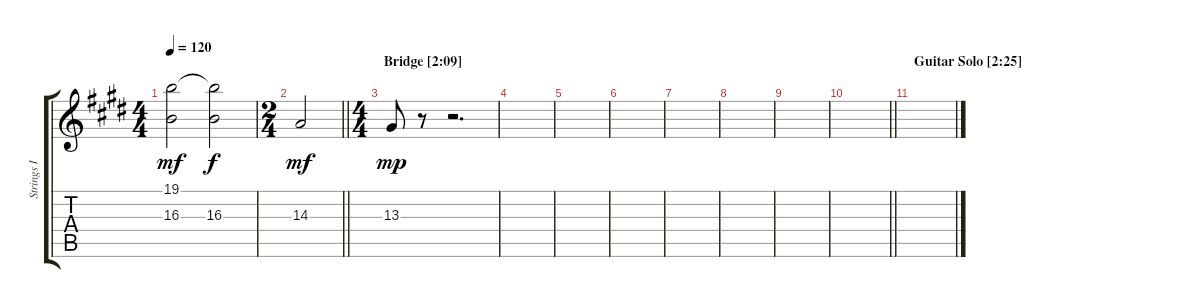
\track ("Strings I" "Strings I") {instrument stringensemble1}
\staff {score tabs}
\tuning (E4 B3 G3 D3 A2 E2) {hide}
\ts (4 4)
\tempo 120
\clef g2
\ks c#minor
(19.1 16.3).2{dy mf} (19.1{t} 16.3).2{dy f} |
\ts (2 4)
\barLineRight lightlight
14.3.2{dy mf} |
\ts (4 4)
\section ("" "Bridge [2:09]")
13.3.8{dy mp instrument stringensemble1} r.8 r.2{d} |
|
|
|
|
|
|
\barLineRight lightlight
|
\section ("" "Guitar Solo [2:25]")
